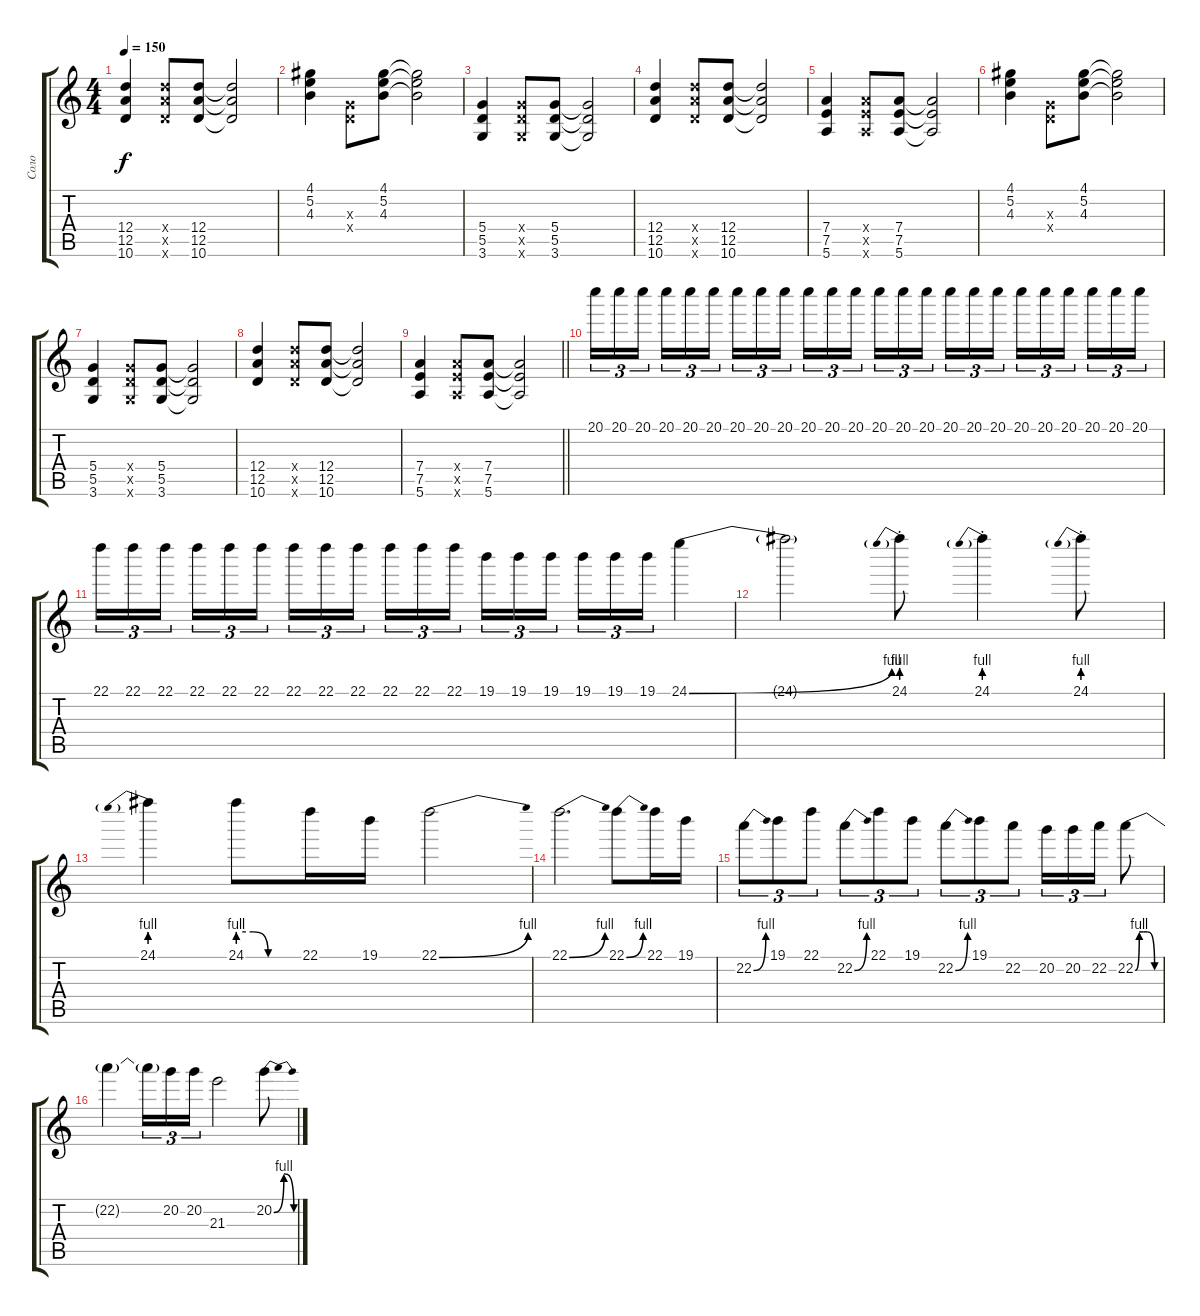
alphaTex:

\track ("Соло" "Соло") {instrument distortionguitar}
\staff {score tabs}
\tuning (E4 B3 G3 D3 A2 E2) {hide}
\ts (4 4)
\tempo 150
\clef g2
\ks c
(12.4 12.5 10.6).4{dy f} (12.4{x} 12.5{x} 10.6{x}).8 (12.4 12.5 10.6).8 (12.4{t} 12.5{t} 10.6{t}).2 |
(4.1 5.2 4.3).4 (0.3{x} 0.4{x}).8 (4.1 5.2 4.3).8 (4.1{t} 5.2{t} 4.3{t}).2 |
(5.4 5.5 3.6).4 (5.4{x} 5.5{x} 3.6{x}).8 (5.4 5.5 3.6).8 (5.4{t} 5.5{t} 3.6{t}).2 |
(12.4 12.5 10.6).4 (12.4{x} 12.5{x} 10.6{x}).8 (12.4 12.5 10.6).8 (12.4{t} 12.5{t} 10.6{t}).2 |
(7.4 7.5 5.6).4 (7.4{x} 7.5{x} 5.6{x}).8 (7.4 7.5 5.6).8 (7.4{t} 7.5{t} 5.6{t}).2 |
(4.1 5.2 4.3).4 (0.3{x} 0.4{x}).8 (4.1 5.2 4.3).8 (4.1{t} 5.2{t} 4.3{t}).2 |
(5.4 5.5 3.6).4 (5.4{x} 5.5{x} 3.6{x}).8 (5.4 5.5 3.6).8 (5.4{t} 5.5{t} 3.6{t}).2 |
(12.4 12.5 10.6).4 (12.4{x} 12.5{x} 10.6{x}).8 (12.4 12.5 10.6).8 (12.4{t} 12.5{t} 10.6{t}).2 |
\barLineRight lightlight
(7.4 7.5 5.6).4 (7.4{x} 7.5{x} 5.6{x}).8 (7.4 7.5 5.6).8 (7.4{t} 7.5{t} 5.6{t}).2 |
20.1.16{tu (3 2)} 20.1.16{tu (3 2)} 20.1.16{tu (3 2) beam splitsecondary} 20.1.16{tu (3 2)} 20.1.16{tu (3 2)} 20.1.16{tu (3 2)} 20.1.16{tu (3 2)} 20.1.16{tu (3 2)} 20.1.16{tu (3 2) beam splitsecondary} 20.1.16{tu (3 2)} 20.1.16{tu (3 2)} 20.1.16{tu (3 2)} 20.1.16{tu (3 2)} 20.1.16{tu (3 2)} 20.1.16{tu (3 2) beam splitsecondary} 20.1.16{tu (3 2)} 20.1.16{tu (3 2)} 20.1.16{tu (3 2)} 20.1.16{tu (3 2)} 20.1.16{tu (3 2)} 20.1.16{tu (3 2) beam splitsecondary} 20.1.16{tu (3 2)} 20.1.16{tu (3 2)} 20.1.16{tu (3 2)} |
22.1.16{tu (3 2)} 22.1.16{tu (3 2)} 22.1.16{tu (3 2) beam splitsecondary} 22.1.16{tu (3 2)} 22.1.16{tu (3 2)} 22.1.16{tu (3 2)} 22.1.16{tu (3 2)} 22.1.16{tu (3 2)} 22.1.16{tu (3 2) beam splitsecondary} 22.1.16{tu (3 2)} 22.1.16{tu (3 2)} 22.1.16{tu (3 2)} 19.1.16{tu (3 2)} 19.1.16{tu (3 2)} 19.1.16{tu (3 2) beam splitsecondary} 19.1.16{tu (3 2)} 19.1.16{tu (3 2)} 19.1.16{tu (3 2)} 24.1{be (bend 0 0 60 4)}.4 |
24.1{t}.2 24.1{be (prebend 0 4 60 4) st}.8 24.1{be (prebend 0 4 60 4) st}.4 24.1{be (prebend 0 4 60 4) st}.8 |
24.1{be (prebend 0 4 60 4)}.4 24.1{be (custom 0 4 15 4 30 0 60 0)}.8 22.1.16 19.1.16 22.1{be (bend 0 0 60 4)}.2 |
22.1{be (bend 0 0 60 4)}.2{d} 22.1{be (bend 0 0 60 4)}.8 22.1.16 19.1.16 |
22.2{be (bend 0 0 60 4)}.8{tu (3 2)} 19.1.8{tu (3 2)} 22.1.8{tu (3 2)} 22.2{be (bend 0 0 60 4)}.8{tu (3 2)} 22.1.8{tu (3 2)} 19.1.8{tu (3 2)} 22.2{be (bend 0 0 60 4)}.8{tu (3 2)} 19.1.8{tu (3 2)} 22.2.8{tu (3 2)} 20.2.16{tu (3 2)} 20.2.16{tu (3 2)} 22.2.16{tu (3 2)} 22.2{be (custom 0 0 10 4 20 4 30 4 48 0 60 0)}.8 |
22.2{t}.4 22.2{t}.16{tu (3 2)} 20.2.16{tu (3 2)} 20.2.16{tu (3 2)} 21.3.2 20.2{be (bendrelease 0 0 30 4 44 4 60 0)}.8
